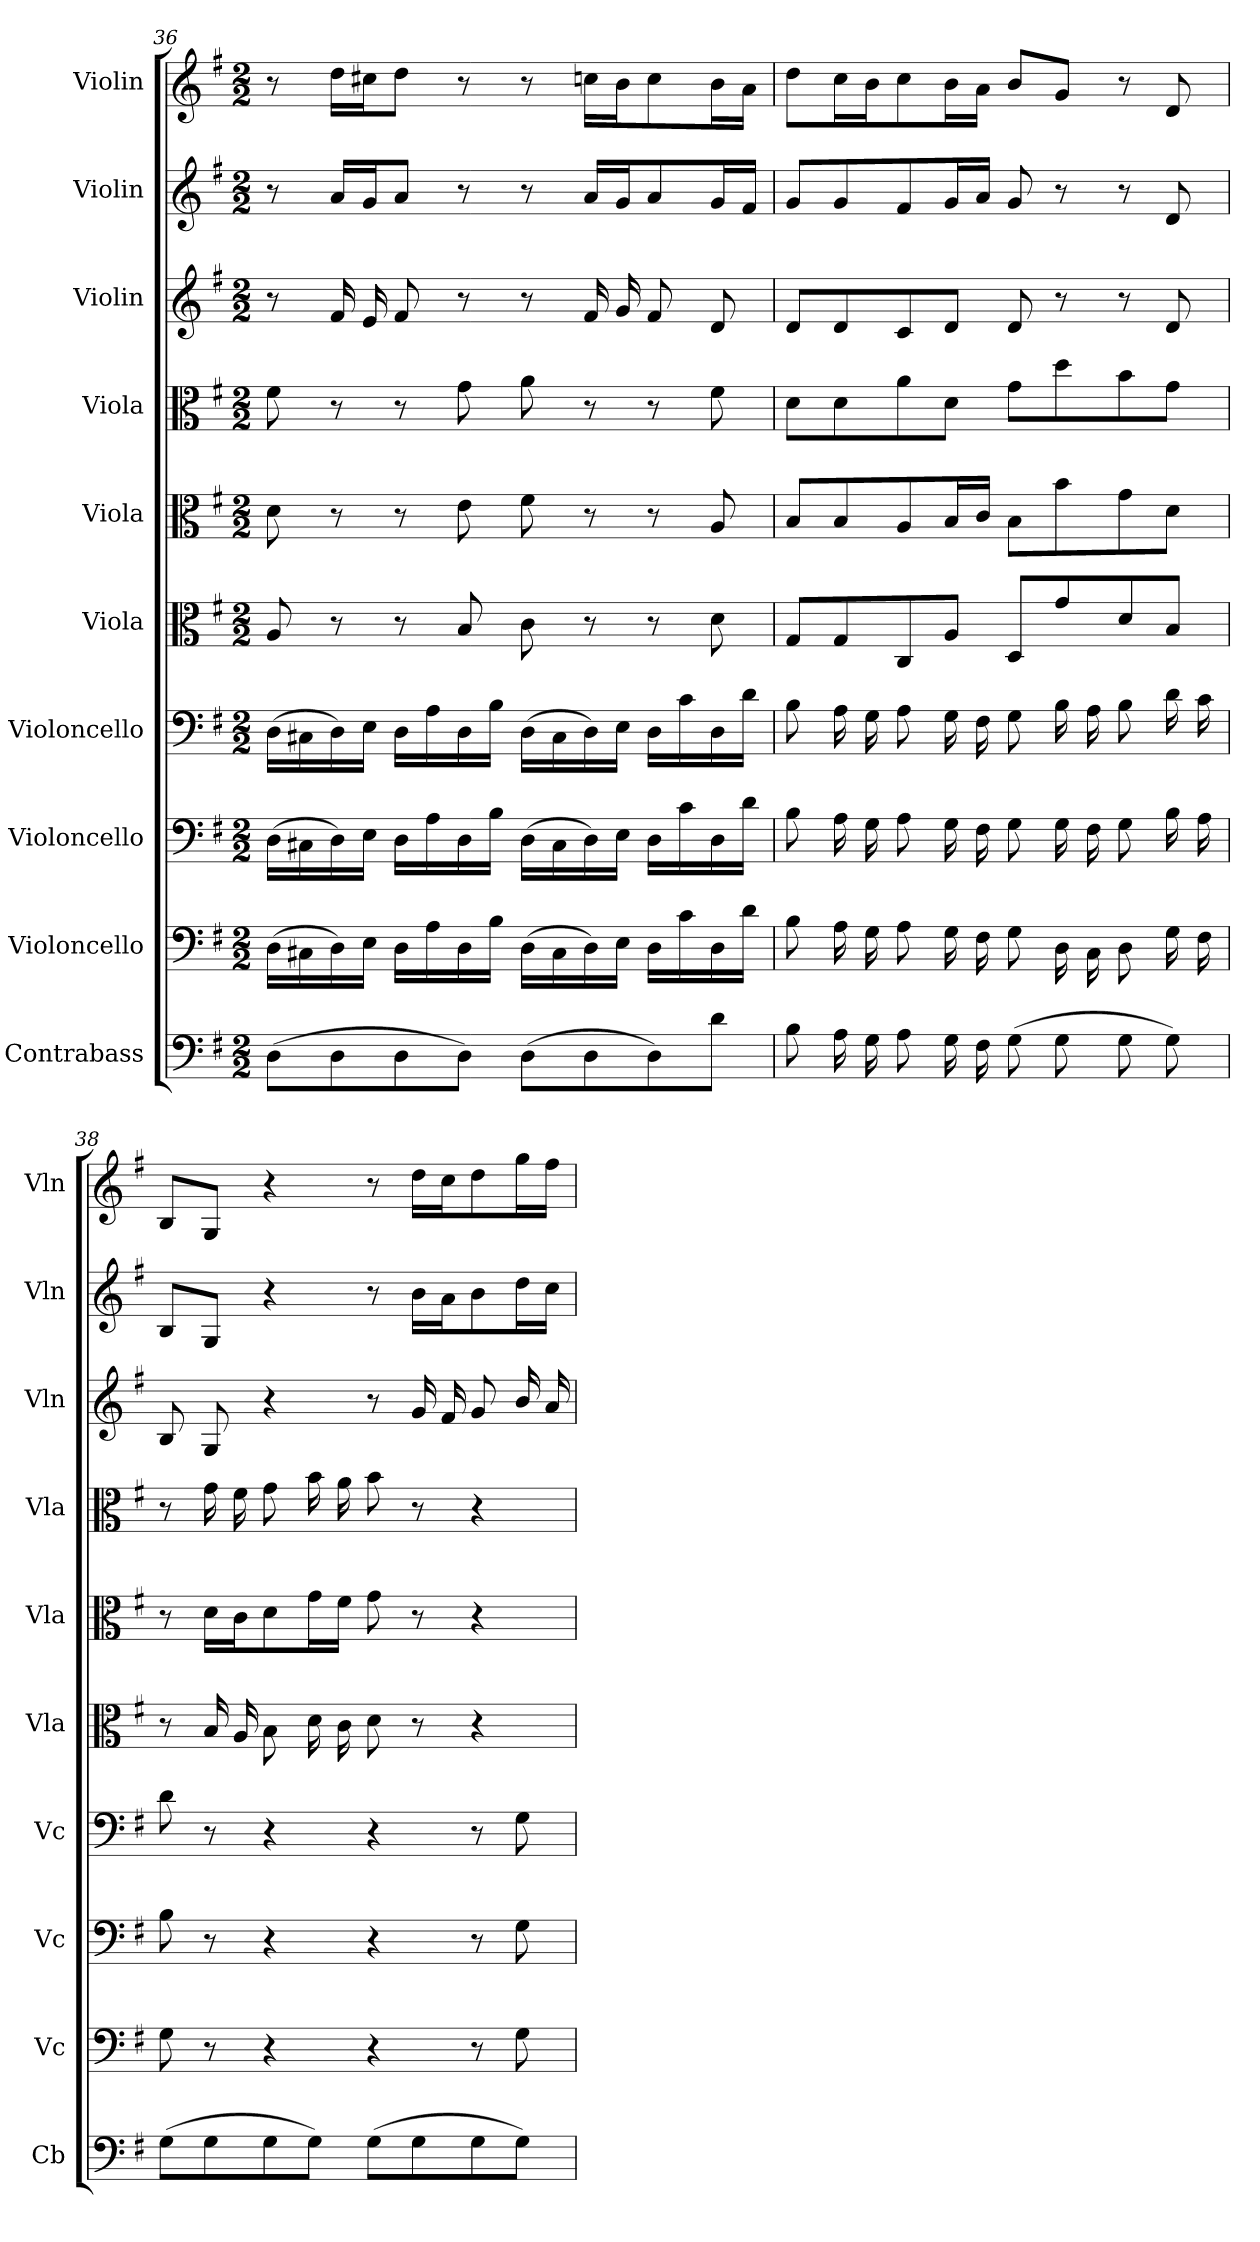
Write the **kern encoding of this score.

**kern	**kern	**kern	**kern	**kern	**kern	**kern	**kern	**kern	**kern
*part10	*part9	*part8	*part7	*part6	*part5	*part4	*part3	*part2	*part1
*staff10	*staff9	*staff8	*staff7	*staff6	*staff5	*staff4	*staff3	*staff2	*staff1
*I"Contrabass	*I"Violoncello	*I"Violoncello	*I"Violoncello	*I"Viola	*I"Viola	*I"Viola	*I"Violin	*I"Violin	*I"Violin
*I'Cb	*I'Vc	*I'Vc	*I'Vc	*I'Vla	*I'Vla	*I'Vla	*I'Vln	*I'Vln	*I'Vln
*clefF4	*clefF4	*clefF4	*clefF4	*clefC3	*clefC3	*clefC3	*clefG2	*clefG2	*clefG2
*k[f#]	*k[f#]	*k[f#]	*k[f#]	*k[f#]	*k[f#]	*k[f#]	*k[f#]	*k[f#]	*k[f#]
*G:	*G:	*G:	*G:	*G:	*G:	*G:	*G:	*G:	*G:
*M2/2	*M2/2	*M2/2	*M2/2	*M2/2	*M2/2	*M2/2	*M2/2	*M2/2	*M2/2
=36	=36	=36	=36	=36	=36	=36	=36	=36	=36
(8D\L	(16D\LL	(16D\LL	(16D\LL	8A/	8d\	8f#\	8r	8r	8r
.	16C#X\	16C#X\	16C#X\	.	.	.	.	.	.
8D\	16D\)	16D\)	16D\)	8r	8r	8r	16f#/	16a/LL	16dd\LL
.	16E\JJ	16E\JJ	16E\JJ	.	.	.	16e/	16g/J	16cc#X\J
8D\	16D\LL	16D\LL	16D\LL	8r	8r	8r	8f#/	8a/J	8dd\J
.	16A\	16A\	16A\	.	.	.	.	.	.
8D\J)	16D\	16D\	16D\	8B/	8e\	8g\	8r	8r	8r
.	16B\JJ	16B\JJ	16B\JJ	.	.	.	.	.	.
(8D\L	(16D\LL	(16D\LL	(16D\LL	8c\	8f#\	8a\	8r	8r	8r
.	16C#\	16C#\	16C#\	.	.	.	.	.	.
8D\	16D\)	16D\)	16D\)	8r	8r	8r	16f#/	16a/LL	16ccn\LL
.	16E\JJ	16E\JJ	16E\JJ	.	.	.	16g/	16g/J	16b\J
8D\)	16D\LL	16D\LL	16D\LL	8r	8r	8r	8f#/	8a/	8cc\
.	16c\	16c\	16c\	.	.	.	.	.	.
8d\J	16D\	16D\	16D\	8d\	8A/	8f#\	8d/	16g/L	16b\L
.	16d\JJ	16d\JJ	16d\JJ	.	.	.	.	16f#/JJ	16a\JJ
=37	=37	=37	=37	=37	=37	=37	=37	=37	=37
8B\	8B\	8B\	8B\	8G/L	8B/L	8d\L	8d/L	8g/L	8dd\L
16A\	16A\	16A\	16A\	8G/	8B/	8d\	8d/	8g/	16cc\L
16G\	16G\	16G\	16G\	.	.	.	.	.	16b\J
8A\	8A\	8A\	8A\	8C/	8A/	8a\	8c/	8f#/	8cc\
16G\	16G\	16G\	16G\	8A/J	16B/L	8d\J	8d/J	16g/L	16b\L
16F#\	16F#\	16F#\	16F#\	.	16c/JJ	.	.	16a/JJ	16a\JJ
(8G\	8G\	8G\	8G\	8D/L	8B\L	8g\L	8d/	8g/	8b/L
8G\	16D\	16G\	16B\	8g/	8b\	8dd\	8r	8r	8g/J
.	16C\	16F#\	16A\	.	.	.	.	.	.
8G\	8D\	8G\	8B\	8d/	8g\	8b\	8r	8r	8r
8G\)	16G\	16B\	16d\	8B/J	8d\J	8g\J	8d/	8d/	8d/
.	16F#\	16A\	16c\	.	.	.	.	.	.
=38	=38	=38	=38	=38	=38	=38	=38	=38	=38
(8G\L	8G\	8B\	8d\	8r	8r	8r	8B/	8B/L	8B/L
8G\	8r	8r	8r	16B/	16d\LL	16g\	8G/	8G/J	8G/J
.	.	.	.	16A/	16c\J	16f#\	.	.	.
8G\	4r	4r	4r	8B\	8d\	8g\	4r	4r	4r
8G\J)	.	.	.	16d\	16g\L	16b\	.	.	.
.	.	.	.	16c\	16f#\JJ	16a\	.	.	.
(8G\L	4r	4r	4r	8d\	8g\	8b\	8r	8r	8r
8G\	.	.	.	8r	8r	8r	16g/	16b\LL	16dd\LL
.	.	.	.	.	.	.	16f#/	16a\J	16cc\J
8G\	8r	8r	8r	4r	4r	4r	8g/	8b\	8dd\
8G\J)	8G\	8G\	8G\	.	.	.	16b/	16dd\L	16gg\L
.	.	.	.	.	.	.	16a/	16cc\JJ	16ff#\JJ
=	=	=	=	=	=	=	=	=	=
*-	*-	*-	*-	*-	*-	*-	*-	*-	*-
